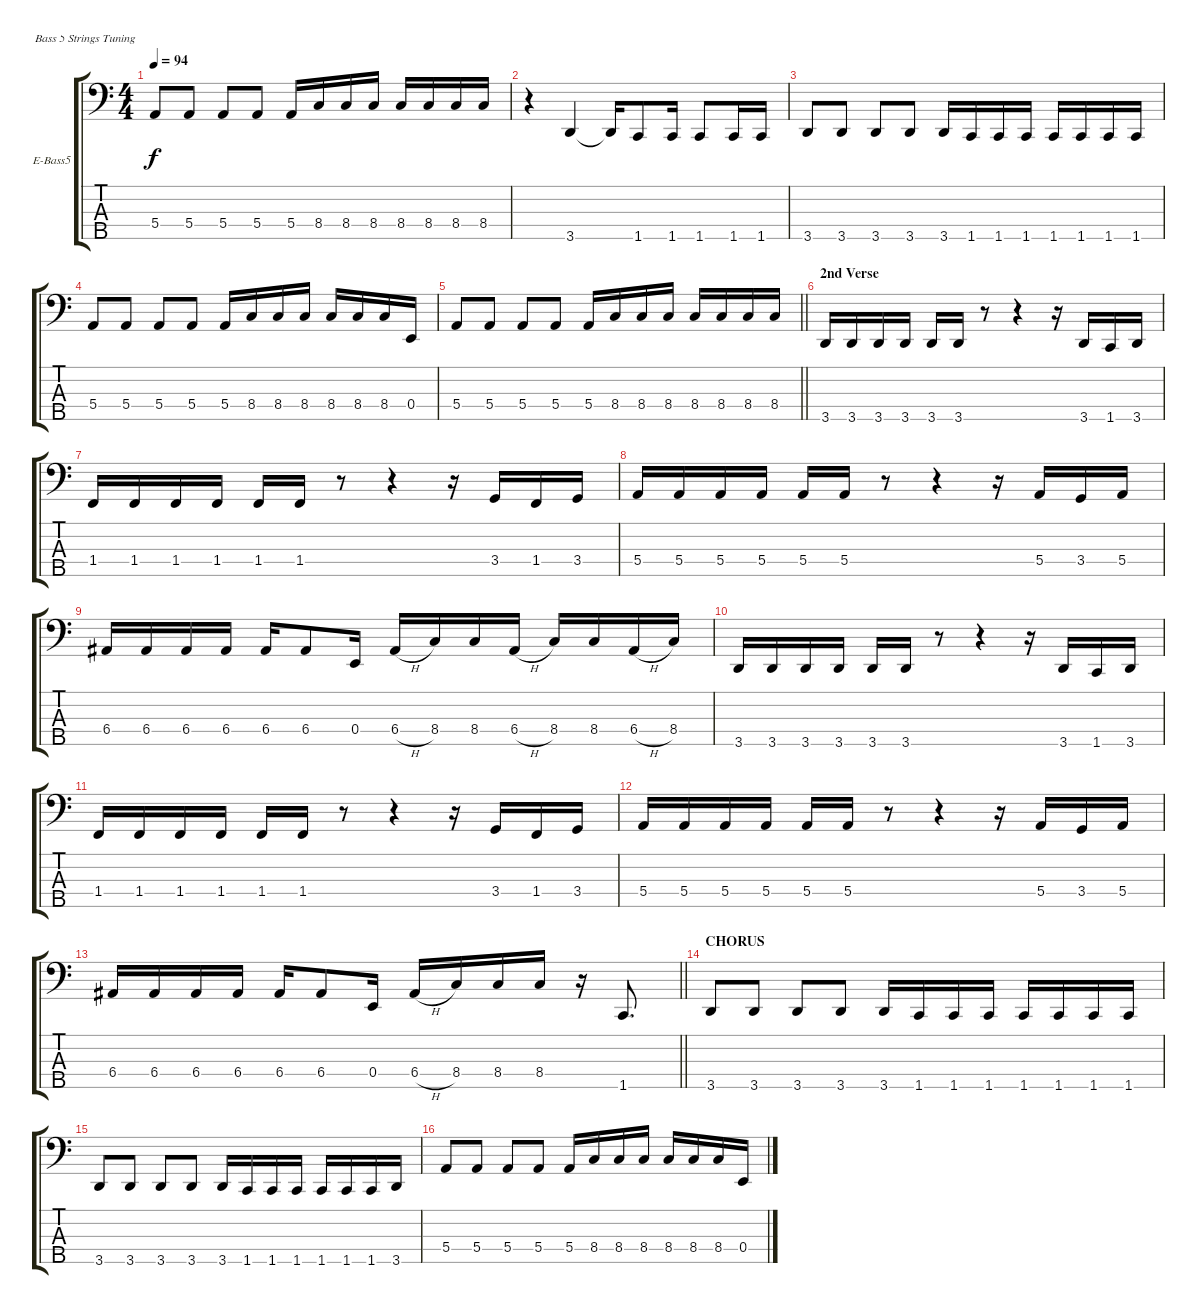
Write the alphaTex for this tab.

\bracketExtendMode groupsimilarinstruments
\firstSystemTrackNameOrientation horizontal
\otherSystemsTrackNameOrientation horizontal
\track ("Bass" "E-Bass5") {instrument electricbassfinger}
\staff {score tabs}
\tuning (G2 D2 A1 E1 B0)
\ts (4 4)
\tempo 94
\clef f4
\ks c
5.4.8{dy f} 5.4.8 5.4.8 5.4.8 5.4.16 8.4.16 8.4.16 8.4.16 8.4.16 8.4.16 8.4.16 8.4.16 |
r.4 3.5.4 3.5{t}.16 1.5.8 1.5.16 1.5.8 1.5.16 1.5.16 |
3.5.8 3.5.8 3.5.8 3.5.8 3.5.16 1.5.16 1.5.16 1.5.16 1.5.16 1.5.16 1.5.16 1.5.16 |
5.4.8 5.4.8 5.4.8 5.4.8 5.4.16 8.4.16 8.4.16 8.4.16 8.4.16 8.4.16 8.4.16 0.4.16 |
\barLineRight lightlight
5.4.8 5.4.8 5.4.8 5.4.8 5.4.16 8.4.16 8.4.16 8.4.16 8.4.16 8.4.16 8.4.16 8.4.16 |
\section ("" "2nd Verse")
3.5.16 3.5.16 3.5.16 3.5.16 3.5.16 3.5.16 r.8 r.4 r.16 3.5.16 1.5.16 3.5.16 |
1.4.16 1.4.16 1.4.16 1.4.16 1.4.16 1.4.16 r.8 r.4 r.16 3.4.16 1.4.16 3.4.16 |
5.4.16 5.4.16 5.4.16 5.4.16 5.4.16 5.4.16 r.8 r.4 r.16 5.4.16 3.4.16 5.4.16 |
6.4.16 6.4.16 6.4.16 6.4.16 6.4.16 6.4.8 0.4.16 6.4{h}.16 8.4.16 8.4.16 6.4{h}.16 8.4.16 8.4.16 6.4{h}.16 8.4.16 |
3.5.16 3.5.16 3.5.16 3.5.16 3.5.16 3.5.16 r.8 r.4 r.16 3.5.16 1.5.16 3.5.16 |
1.4.16 1.4.16 1.4.16 1.4.16 1.4.16 1.4.16 r.8 r.4 r.16 3.4.16 1.4.16 3.4.16 |
5.4.16 5.4.16 5.4.16 5.4.16 5.4.16 5.4.16 r.8 r.4 r.16 5.4.16 3.4.16 5.4.16 |
\barLineRight lightlight
6.4.16 6.4.16 6.4.16 6.4.16 6.4.16 6.4.8 0.4.16 6.4{h}.16 8.4.16 8.4.16 8.4.16 r.16 1.5.8{d} |
\section ("" "CHORUS")
3.5.8 3.5.8 3.5.8 3.5.8 3.5.16 1.5.16 1.5.16 1.5.16 1.5.16 1.5.16 1.5.16 1.5.16 |
3.5.8 3.5.8 3.5.8 3.5.8 3.5.16 1.5.16 1.5.16 1.5.16 1.5.16 1.5.16 1.5.16 3.5.16 |
5.4.8 5.4.8 5.4.8 5.4.8 5.4.16 8.4.16 8.4.16 8.4.16 8.4.16 8.4.16 8.4.16 0.4.16
